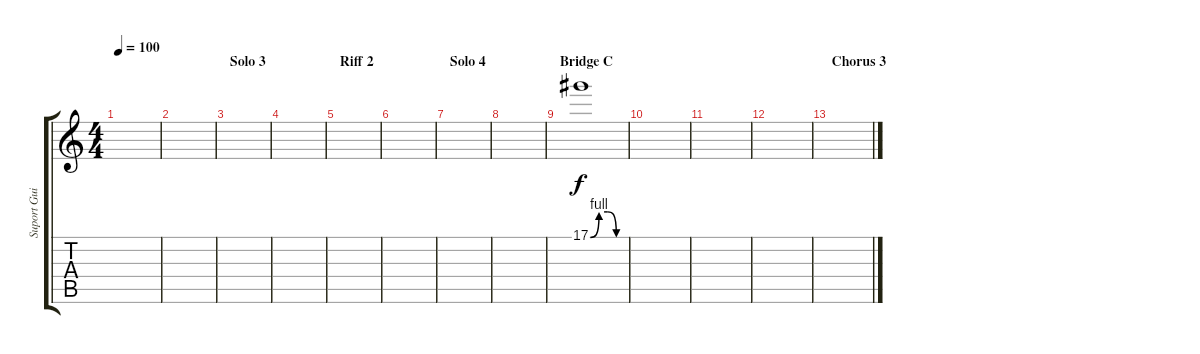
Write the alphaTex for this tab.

\track ("Suport Guitar 2" "Suport Gui") {instrument distortionguitar}
\staff {score tabs}
\tuning (Eb4 Bb3 Gb3 Db3 Ab2 Eb2) {hide}
\ts (4 4)
\tempo 100
\clef g2
\ks c
|
|
\section ("" "Solo 3 ")
|
|
\section ("" "Riff 2")
|
|
\section ("" "Solo 4")
|
|
\section ("" "Bridge C")
17.1{be (custom 0 0 15 4 30 4 45 0 60 0)}.1 |
|
|
|
\section ("" "Chorus 3")
